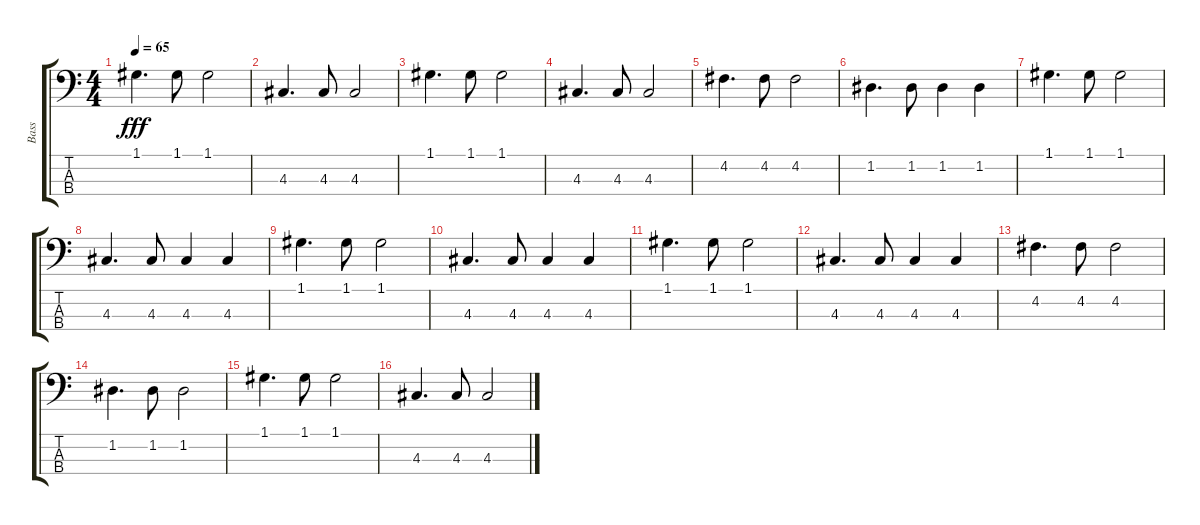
\track ("Bass" "Bass") {instrument acousticbass}
\staff {score tabs}
\tuning (G2 D2 A1 E1) {hide}
\ts (4 4)
\tempo 65
\clef f4
\ks c
1.1.4{d dy fff} 1.1.8 1.1.2 |
4.3.4{d} 4.3.8 4.3.2 |
1.1.4{d} 1.1.8 1.1.2 |
4.3.4{d} 4.3.8 4.3.2 |
4.2.4{d} 4.2.8 4.2.2 |
1.2.4{d} 1.2.8 1.2.4 1.2.4 |
1.1.4{d} 1.1.8 1.1.2 |
4.3.4{d} 4.3.8 4.3.4 4.3.4 |
1.1.4{d} 1.1.8 1.1.2 |
4.3.4{d} 4.3.8 4.3.4 4.3.4 |
1.1.4{d} 1.1.8 1.1.2 |
4.3.4{d} 4.3.8 4.3.4 4.3.4 |
4.2.4{d} 4.2.8 4.2.2 |
1.2.4{d} 1.2.8 1.2.2 |
1.1.4{d} 1.1.8 1.1.2 |
4.3.4{d} 4.3.8 4.3.2
